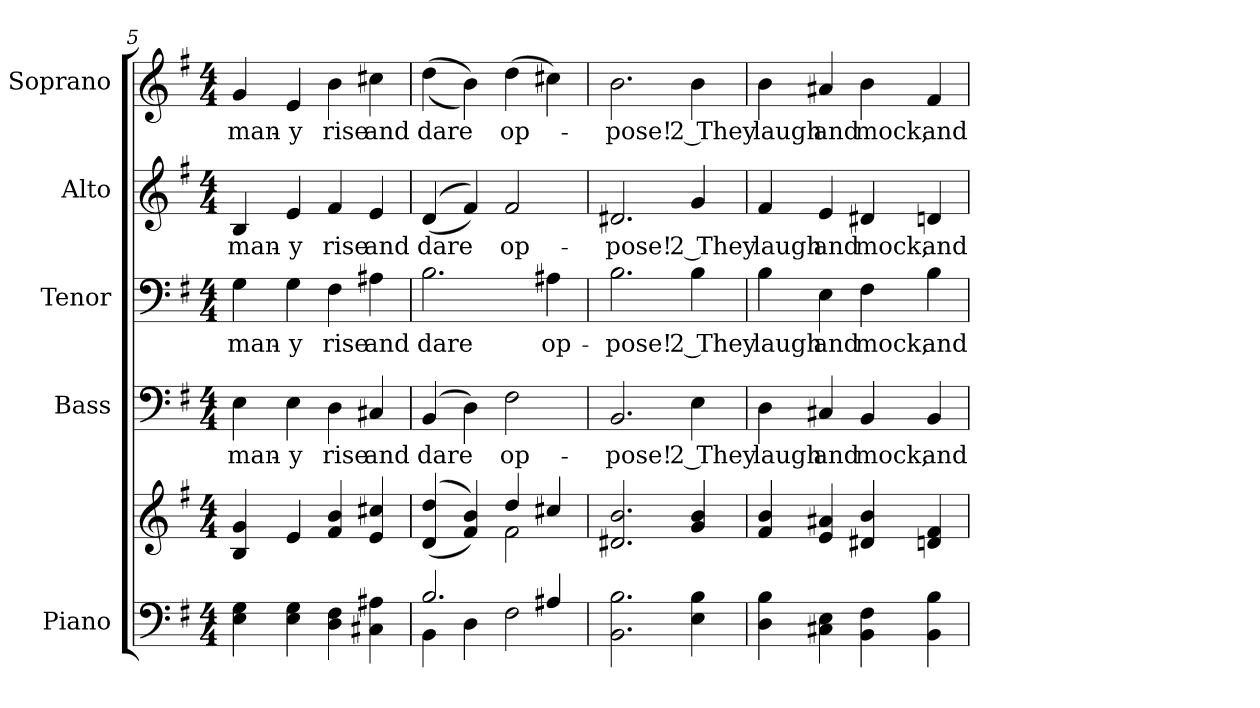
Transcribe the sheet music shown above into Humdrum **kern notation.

**kern	**kern	**kern	**text	**kern	**text	**kern	**text	**kern	**text
*part5	*part5	*part4	*part4	*part3	*part3	*part2	*part2	*part1	*part1
*staff6	*staff5	*staff4	*staff4	*staff3	*staff3	*staff2	*staff2	*staff1	*staff1
*I"Piano	*	*I"Bass	*	*I"Tenor	*	*I"Alto	*	*I"Soprano	*
*I'Pno.	*	*I'B.	*	*I'T.	*	*I'A.	*	*I'S.	*
*clefF4	*clefG2	*clefF4	*	*clefF4	*	*clefG2	*	*clefG2	*
*k[f#]	*k[f#]	*k[f#]	*	*k[f#]	*	*k[f#]	*	*k[f#]	*
*G:	*G:	*G:	*	*G:	*	*G:	*	*G:	*
*M4/4	*M4/4	*M4/4	*	*M4/4	*	*M4/4	*	*M4/4	*
=5	=5	=5	=5	=5	=5	=5	=5	=5	=5
!	!	!	!LO:LY:b:color=#000000	!	!	!	!	!	!
!	!	!	!	!	!LO:LY:b:color=#000000	!	!	!	!
!	!	!	!	!	!	!	!LO:LY:b:color=#000000	!	!
!	!	!	!	!	!	!	!	!	!LO:LY:b:color=#000000
4Ei\ 4Gi	4Bi/ 4gi	4Ei\	man-	4Gi\	man-	4Bi/	man-	4gi/	man-
!	!	!	!LO:LY:b:color=#000000	!	!	!	!	!	!
!	!	!	!	!	!LO:LY:b:color=#000000	!	!	!	!
!	!	!	!	!	!	!	!LO:LY:b:color=#000000	!	!
!	!	!	!	!	!	!	!	!	!LO:LY:b:color=#000000
4Ei\ 4Gi	4ei/	4Ei\	-y	4Gi\	-y	4ei/	-y	4ei/	-y
!	!	!	!LO:LY:b:color=#000000	!	!	!	!	!	!
!	!	!	!	!	!LO:LY:b:color=#000000	!	!	!	!
!	!	!	!	!	!	!	!LO:LY:b:color=#000000	!	!
!	!	!	!	!	!	!	!	!	!LO:LY:b:color=#000000
4Di\ 4F#i	4f#i/ 4bi	4Di\	rise	4F#i\	rise	4f#i/	rise	4bi\	rise
!	!	!	!LO:LY:b:color=#000000	!	!	!	!	!	!
!	!	!	!	!	!LO:LY:b:color=#000000	!	!	!	!
!	!	!	!	!	!	!	!LO:LY:b:color=#000000	!	!
!	!	!	!	!	!	!	!	!	!LO:LY:b:color=#000000
4C#Xi\ 4A#Xi	4ei/ 4cc#Xi	4C#Xi/	and	4A#Xi\	and	4ei/	and	4cc#Xi\	and
!!LO:PB:g=z
=6	=6	=6	=6	=6	=6	=6	=6	=6	=6
*^	*^	*	*	*	*	*	*	*	*
!	!	!	!	!	!LO:LY:b:color=#000000	!	!	!	!	!	!
!	!	!	!	!	!	!	!LO:LY:b:color=#000000	!	!	!	!
!	!	!	!	!	!	!	!	!	!LO:LY:b:color=#000000	!	!
!	!	!	!	!	!	!	!	!	!	!	!LO:LY:b:color=#000000
2.Bi/	4BBi\	((4di/ 4ddi	2ryy	(4BBi/	dare	2.Bi\	dare	((4di/	dare	((4ddi\	dare
.	4Di\	4f#i/ 4bi))	.	4Di\)	.	.	.	4f#i/))	.	4bi\))	.
!	!	!	!	!	!LO:LY:b:color=#000000	!	!	!	!	!	!
!	!	!	!	!	!	!	!	!	!LO:LY:b:color=#000000	!	!
!	!	!	!	!	!	!	!	!	!	!	!LO:LY:b:color=#000000
.	2F#i\	4ddi/	2f#i\	2F#i\	op-	.	.	2f#i/	op-	(4ddi\	op-
!	!	!	!	!	!	!	!LO:LY:b:color=#000000	!	!	!	!
4A#Xi/	.	4cc#Xi/	.	.	.	4A#Xi\	op-	.	.	4cc#Xi\)	.
*v	*v	*	*	*	*	*	*	*	*	*	*
*	*v	*v	*	*	*	*	*	*	*	*
=7	=7	=7	=7	=7	=7	=7	=7	=7	=7
!	!	!	!LO:LY:b:color=#000000	!	!	!	!	!	!
!	!	!	!	!	!LO:LY:b:color=#000000	!	!	!	!
!	!	!	!	!	!	!	!LO:LY:b:color=#000000	!	!
!	!	!	!	!	!	!	!	!	!LO:LY:b:color=#000000
2.BBi\ 2.Bi	2.d#Xi/ 2.bi	2.BBi/	-pose!	2.Bi\	-pose!	2.d#Xi/	-pose!	2.bi\	-pose!
!	!	!	!LO:LY:b:color=#000000	!	!	!	!	!	!
!	!	!	!	!	!LO:LY:b:color=#000000	!	!	!	!
!	!	!	!	!	!	!	!LO:LY:b:color=#000000	!	!
!	!	!	!	!	!	!	!	!	!LO:LY:b:color=#000000
4Ei\ 4Bi	4gi/ 4bi	4Ei\	2 They	4Bi\	2 They	4gi/	2 They	4bi\	2 They
=8	=8	=8	=8	=8	=8	=8	=8	=8	=8
!	!	!	!LO:LY:b:color=#000000	!	!	!	!	!	!
!	!	!	!	!	!LO:LY:b:color=#000000	!	!	!	!
!	!	!	!	!	!	!	!LO:LY:b:color=#000000	!	!
!	!	!	!	!	!	!	!	!	!LO:LY:b:color=#000000
4Di\ 4Bi	4f#i/ 4bi	4Di\	laugh	4Bi\	laugh	4f#i/	laugh	4bi\	laugh
!	!	!	!LO:LY:b:color=#000000	!	!	!	!	!	!
!	!	!	!	!	!LO:LY:b:color=#000000	!	!	!	!
!	!	!	!	!	!	!	!LO:LY:b:color=#000000	!	!
!	!	!	!	!	!	!	!	!	!LO:LY:b:color=#000000
4C#Xi\ 4Ei	4ei/ 4a#Xi	4C#Xi/	and	4Ei\	and	4ei/	and	4a#Xi/	and
!	!	!	!LO:LY:b:color=#000000	!	!	!	!	!	!
!	!	!	!	!	!LO:LY:b:color=#000000	!	!	!	!
!	!	!	!	!	!	!	!LO:LY:b:color=#000000	!	!
!	!	!	!	!	!	!	!	!	!LO:LY:b:color=#000000
4BBi\ 4F#i	4d#Xi/ 4bi	4BBi/	mock,	4F#i\	mock,	4d#Xi/	mock,	4bi\	mock,
!	!	!	!LO:LY:b:color=#000000	!	!	!	!	!	!
!	!	!	!	!	!LO:LY:b:color=#000000	!	!	!	!
!	!	!	!	!	!	!	!LO:LY:b:color=#000000	!	!
!	!	!	!	!	!	!	!	!	!LO:LY:b:color=#000000
4BBi\ 4Bi	4dni/ 4f#i	4BBi/	and	4Bi\	and	4dni/	and	4f#i/	and
=	=	=	=	=	=	=	=	=	=
*-	*-	*-	*-	*-	*-	*-	*-	*-	*-
